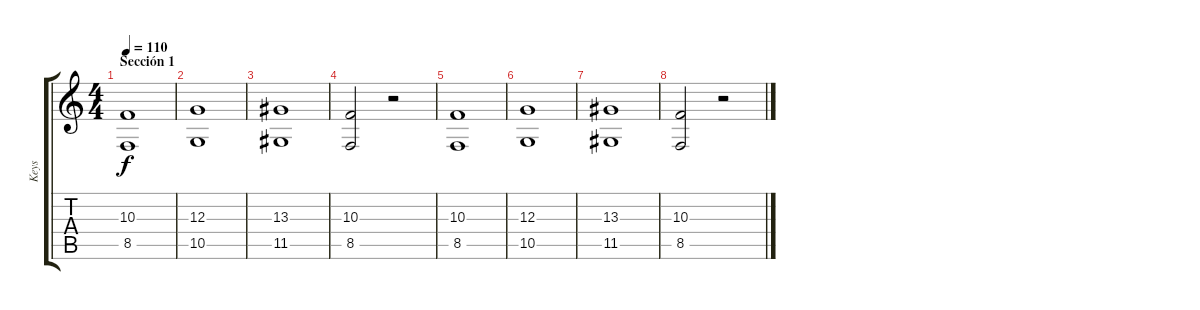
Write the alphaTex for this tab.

\track ("Keys" "Keys") {instrument stringensemble1}
\staff {score tabs}
\tuning (E4 B3 G3 D3 A2 E2) {hide}
\ts (4 4)
\section ("" "Sección 1")
\tempo 110
\clef g2
\ks c
(10.3 8.5).1{dy f} |
(12.3 10.5).1 |
(13.3 11.5).1 |
(10.3 8.5).2 r.2 |
(10.3 8.5).1 |
(12.3 10.5).1 |
(13.3 11.5).1 |
(10.3 8.5).2 r.2
